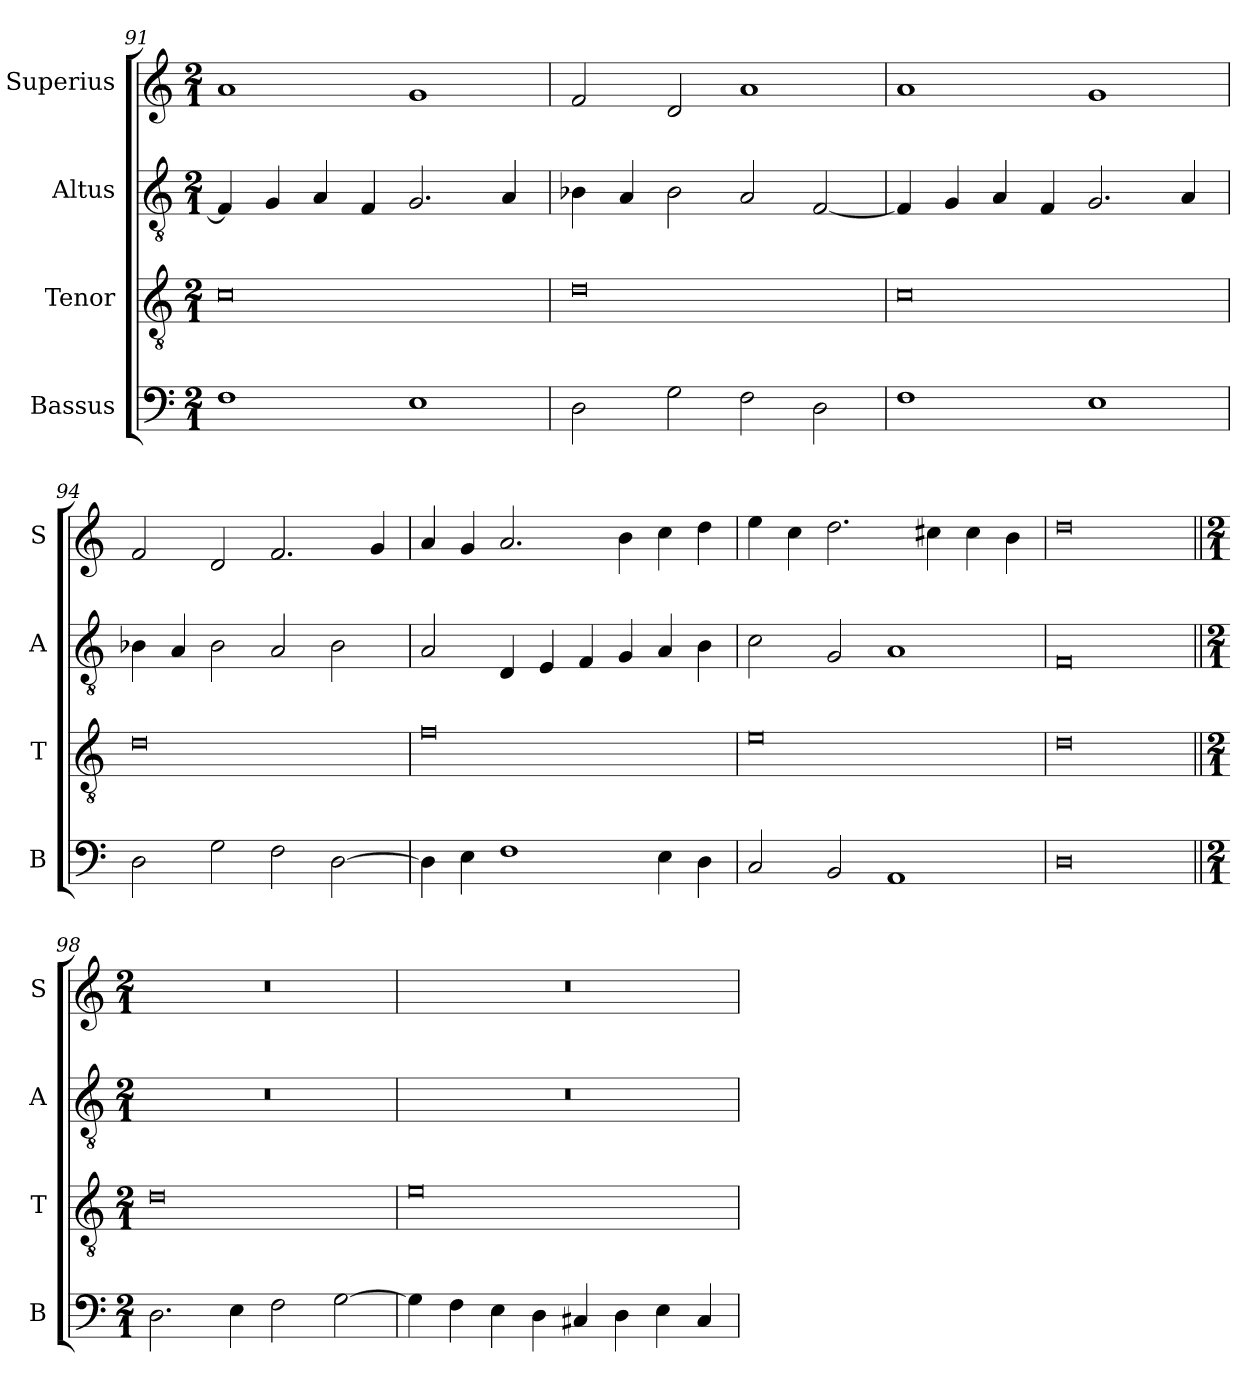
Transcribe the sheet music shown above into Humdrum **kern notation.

**kern	**kern	**kern	**kern
*part4	*part3	*part2	*part1
*staff4	*staff3	*staff2	*staff1
*I"Bassus	*I"Tenor	*I"Altus	*I"Superius
*I'B	*I'T	*I'A	*I'S
*clefF4	*clefGv2	*clefGv2	*clefG2
*k[]	*k[]	*k[]	*k[]
*M2/1	*M2/1	*M2/1	*M2/1
=91	=91	=91	=91
1F	0c	4F/]	1a
.	.	4G/	.
.	.	4A/	.
.	.	4F/	.
1E	.	2.G/	1g
.	.	4A/	.
=92	=92	=92	=92
2D\	0d	4B-X\	2f/
.	.	4A/	.
2G\	.	2B-\	2d/
2F\	.	2A/	1a
2D\	.	[2F/	.
=93	=93	=93	=93
1F	0c	4F/]	1a
.	.	4G/	.
.	.	4A/	.
.	.	4F/	.
1E	.	2.G/	1g
.	.	4A/	.
=94	=94	=94	=94
2D\	0d	4B-X\	2f/
.	.	4A/	.
2G\	.	2B-\	2d/
2F\	.	2A/	2.f/
[2D\	.	2B-\	.
.	.	.	4g/
=95	=95	=95	=95
4D\]	0f	2A/	4a/
4E\	.	.	4g/
1F	.	4D/	2.a/
.	.	4E/	.
.	.	4F/	.
.	.	4G/	4b\
4E\	.	4A/	4cc\
4D\	.	4B\	4dd\
=96	=96	=96	=96
2C/	0e	2c\	4ee\
.	.	.	4cc\
2BB/	.	2G/	2.dd\
1AA	.	1A	.
.	.	.	4cc#X\
.	.	.	4cc#\
.	.	.	4b\
=97	=97	=97	=97
0D	0d	0F	0dd
!!LO:LB:g=z
=98||	=98||	=98||	=98||
*M2/1	*M2/1	*M2/1	*M2/1
2.D\	0d	0r	0r
4E\	.	.	.
2F\	.	.	.
[2G\	.	.	.
=99	=99	=99	=99
4G\]	0e	0r	0r
4F\	.	.	.
4E\	.	.	.
4D\	.	.	.
4C#X/	.	.	.
4D\	.	.	.
4E\	.	.	.
4C#/	.	.	.
=	=	=	=
*-	*-	*-	*-
